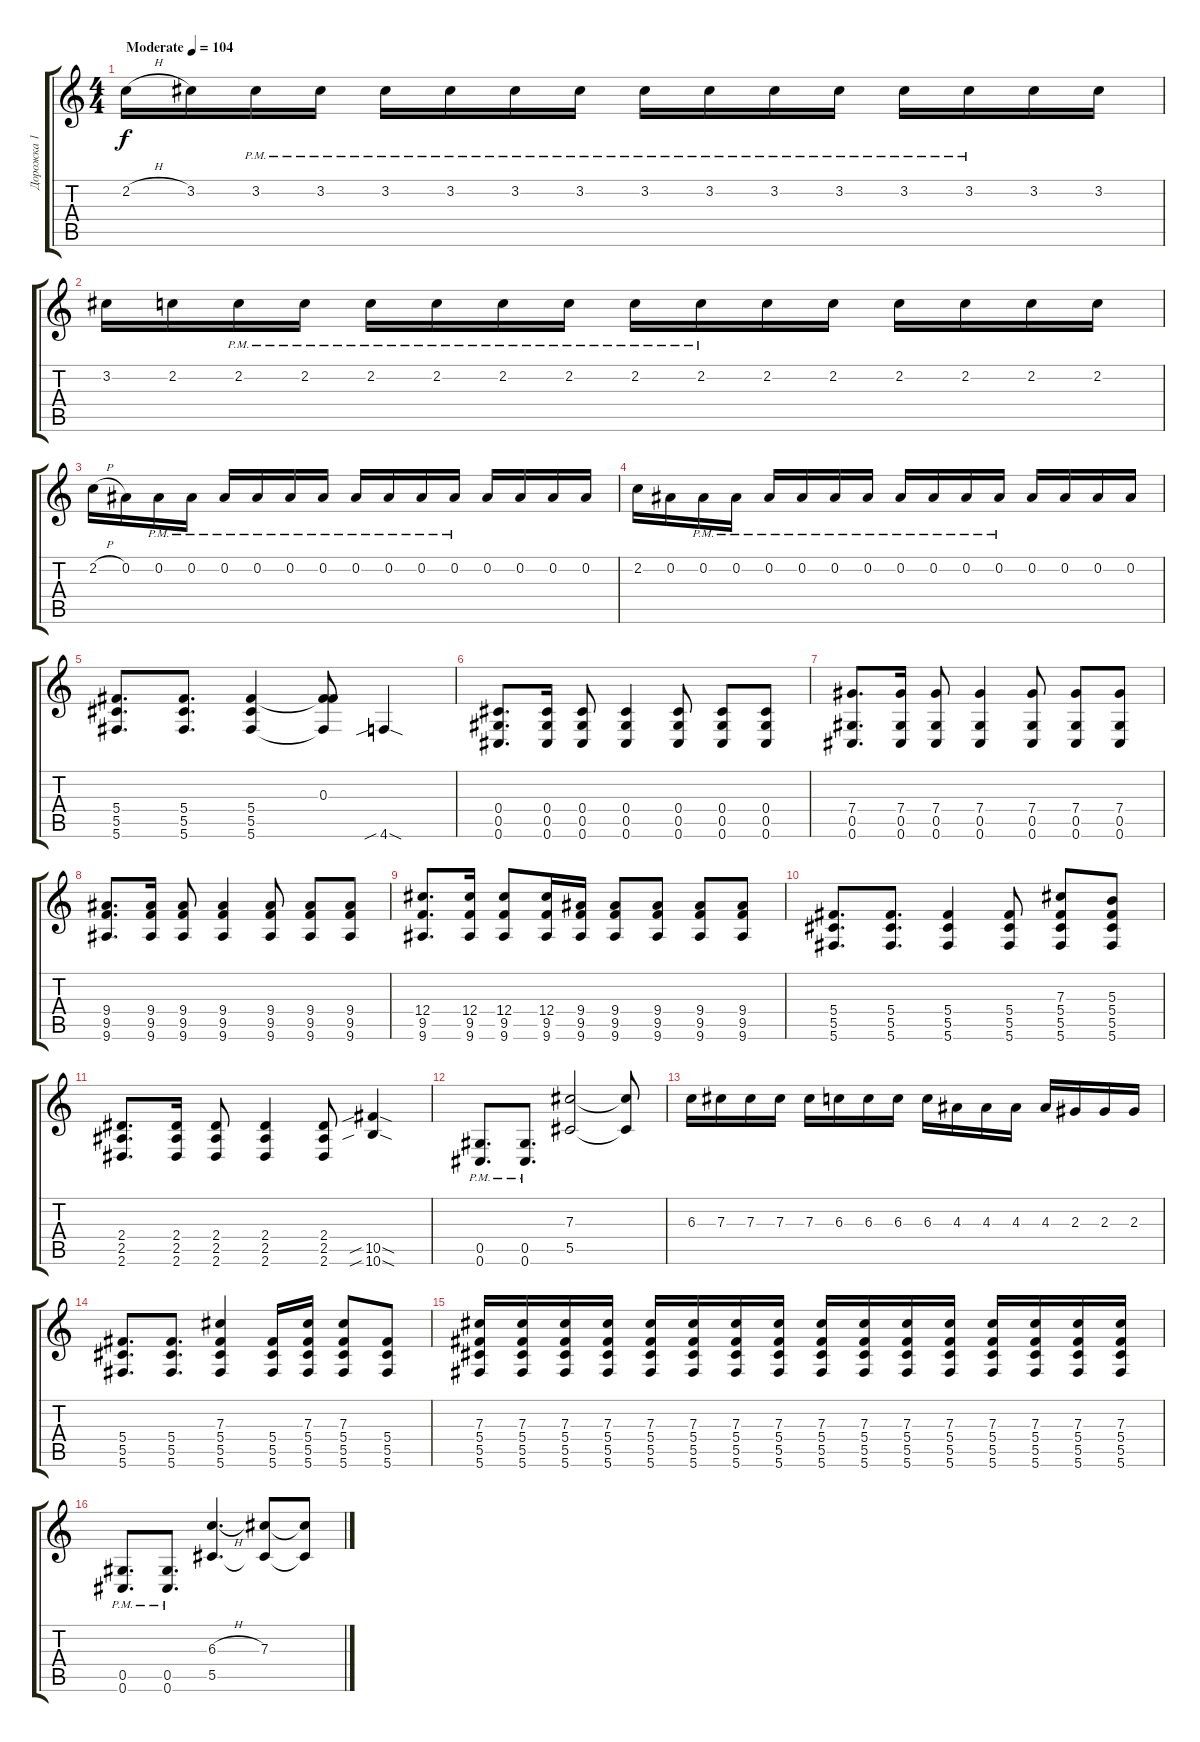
\track ("Дорожка 1" "Дорожка 1") {instrument distortionguitar}
\staff {score tabs}
\tuning (Eb4 Bb3 Gb3 Db3 Ab2 Db2) {hide}
\ts (4 4)
\tempo (104 "Moderate")
\clef g2
\ks c
2.2{h}.16{dy f instrument distortionguitar} 3.2.16 3.2{pm}.16 3.2{pm}.16 3.2{pm}.16 3.2{pm}.16 3.2{pm}.16 3.2{pm}.16 3.2{pm}.16 3.2{pm}.16 3.2{pm}.16 3.2{pm}.16 3.2{pm}.16 3.2{pm}.16 3.2.16 3.2.16 |
3.2.16 2.2.16 2.2{pm}.16 2.2{pm}.16 2.2{pm}.16 2.2{pm}.16 2.2{pm}.16 2.2{pm}.16 2.2{pm}.16 2.2{pm}.16 2.2.16 2.2.16 2.2.16 2.2.16 2.2.16 2.2.16 |
2.2{h}.16 0.2.16 0.2{pm}.16 0.2{pm}.16 0.2{pm}.16 0.2{pm}.16 0.2{pm}.16 0.2{pm}.16 0.2{pm}.16 0.2{pm}.16 0.2{pm}.16 0.2{pm}.16 0.2.16 0.2.16 0.2.16 0.2.16 |
2.2.16 0.2.16 0.2{pm}.16 0.2{pm}.16 0.2{pm}.16 0.2{pm}.16 0.2{pm}.16 0.2{pm}.16 0.2{pm}.16 0.2{pm}.16 0.2{pm}.16 0.2{pm}.16 0.2.16 0.2.16 0.2.16 0.2.16 |
(5.4 5.5 5.6).8{d} (5.4 5.5 5.6).8{d} (5.4 5.5 5.6).4 (0.3 5.4{t} 5.6{t}).8 4.6{sib sod}.4 |
(0.4 0.5 0.6).8{d} (0.4 0.5 0.6).16 (0.4 0.5 0.6).8 (0.4 0.5 0.6).4 (0.4 0.5 0.6).8 (0.4 0.5 0.6).8 (0.4 0.5 0.6).8 |
(7.4 0.5 0.6).8{d} (7.4 0.5 0.6).16 (7.4 0.5 0.6).8 (7.4 0.5 0.6).4 (7.4 0.5 0.6).8 (7.4 0.5 0.6).8 (7.4 0.5 0.6).8 |
(9.4 9.5 9.6).8{d} (9.4 9.5 9.6).16 (9.4 9.5 9.6).8 (9.4 9.5 9.6).4 (9.4 9.5 9.6).8 (9.4 9.5 9.6).8 (9.4 9.5 9.6).8 |
(12.4 9.5 9.6).8{d} (12.4 9.5 9.6).16 (12.4 9.5 9.6).8 (12.4 9.5 9.6).16 (9.4 9.5 9.6).16 (9.4 9.5 9.6).8 (9.4 9.5 9.6).8 (9.4 9.5 9.6).8 (9.4 9.5 9.6).8 |
(5.4 5.5 5.6).8{d} (5.4 5.5 5.6).8{d} (5.4 5.5 5.6).4 (5.4 5.5 5.6).8 (7.3 5.4 5.5 5.6).8 (5.3 5.4 5.5 5.6).8 |
(2.4 2.5 2.6).8{d} (2.4 2.5 2.6).16 (2.4 2.5 2.6).8 (2.4 2.5 2.6).4 (2.4 2.5 2.6).8 (10.5{sib sod} 10.6{sib sod}).4 |
(0.5{pm} 0.6{pm}).8{d} (0.5{pm} 0.6{pm}).8{d} (7.3 5.5).2 (7.3{t} 5.5{t}).8 |
6.3.16 7.3.16 7.3.16 7.3.16 7.3.16 6.3.16 6.3.16 6.3.16 6.3.16 4.3.16 4.3.16 4.3.16 4.3.16 2.3.16 2.3.16 2.3.16 |
(5.4 5.5 5.6).8{d} (5.4 5.5 5.6).8{d} (7.3 5.4 5.5 5.6).4 (5.4 5.5 5.6).16 (7.3 5.4 5.5 5.6).16 (7.3 5.4 5.5 5.6).8 (5.4 5.5 5.6).8 |
(7.3 5.4 5.5 5.6).16 (7.3 5.4 5.5 5.6).16 (7.3 5.4 5.5 5.6).16 (7.3 5.4 5.5 5.6).16 (7.3 5.4 5.5 5.6).16 (7.3 5.4 5.5 5.6).16 (7.3 5.4 5.5 5.6).16 (7.3 5.4 5.5 5.6).16 (7.3 5.4 5.5 5.6).16 (7.3 5.4 5.5 5.6).16 (7.3 5.4 5.5 5.6).16 (7.3 5.4 5.5 5.6).16 (7.3 5.4 5.5 5.6).16 (7.3 5.4 5.5 5.6).16 (7.3 5.4 5.5 5.6).16 (7.3 5.4 5.5 5.6).16 |
(0.5{pm} 0.6{pm}).8{d} (0.5{pm} 0.6{pm}).8{d} (6.3{h} 5.5).4{d} (7.3 5.5{t}).8 (7.3{t} 5.5{t}).8
